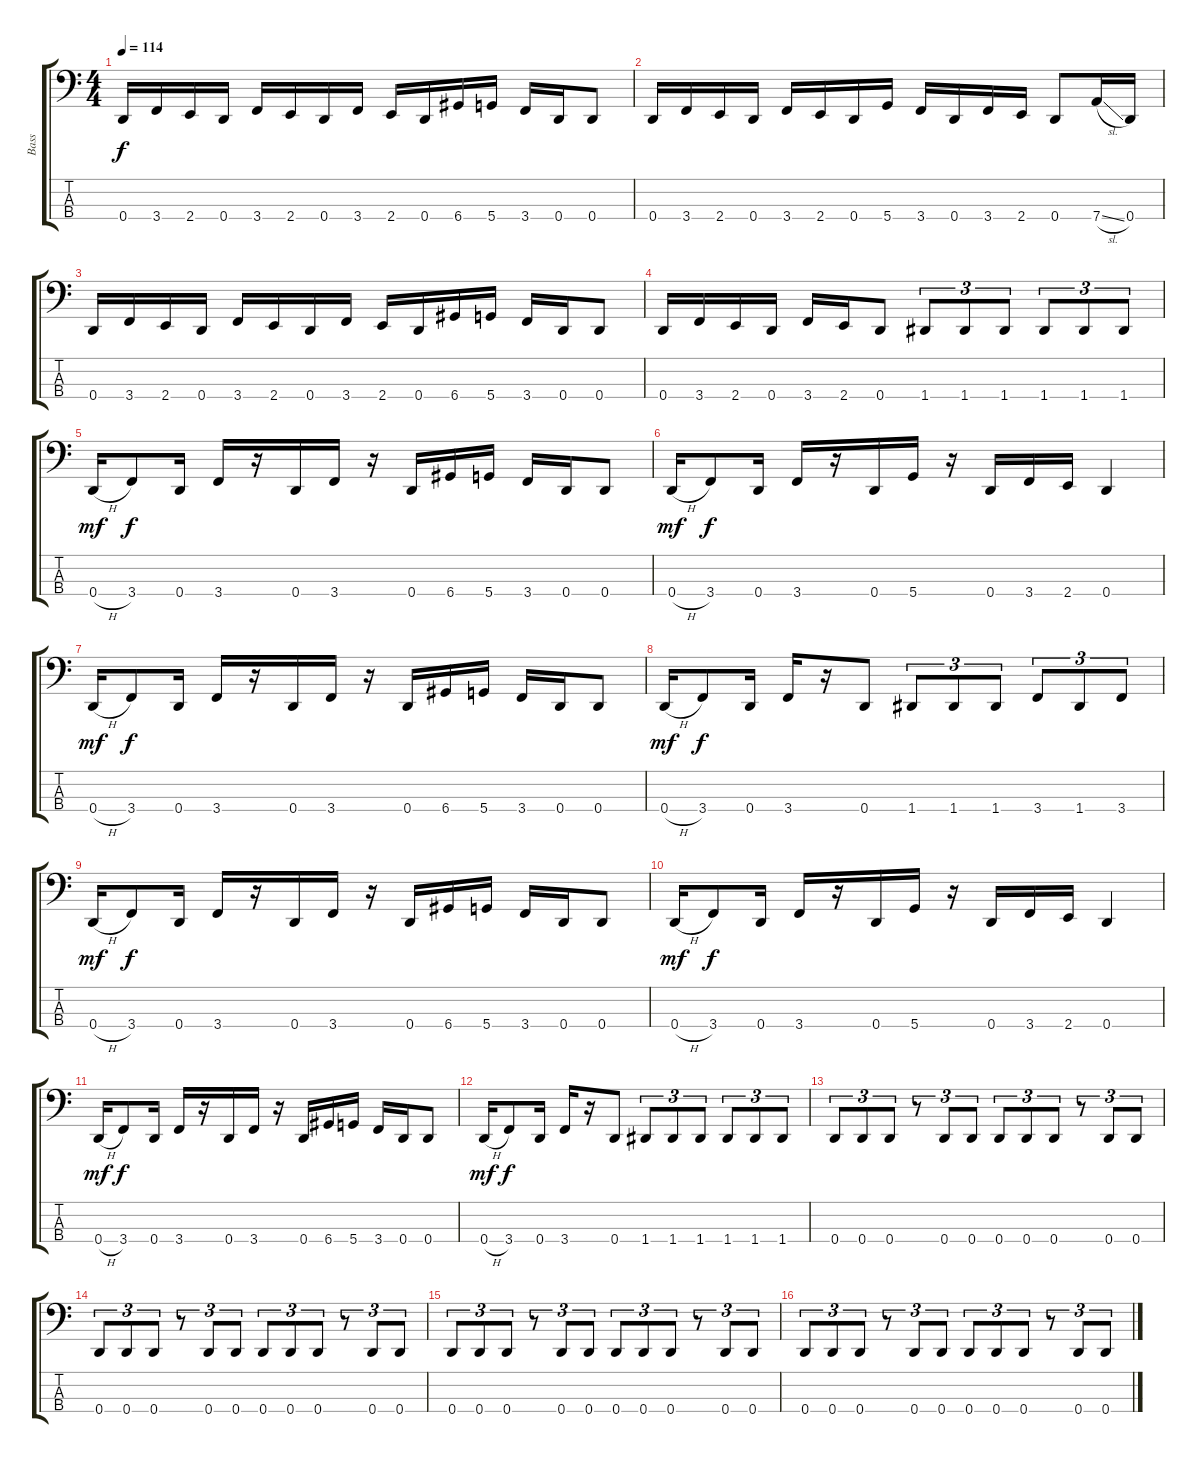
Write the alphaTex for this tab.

\track ("Bass" "Bass") {instrument electricbasspick}
\staff {score tabs}
\tuning (G2 D2 A1 D1) {hide}
\ts (4 4)
\tempo 114
\clef f4
\ks c
0.4.16{dy f} 3.4.16 2.4.16 0.4.16 3.4.16 2.4.16 0.4.16 3.4.16 2.4.16 0.4.16 6.4.16 5.4.16 3.4.16 0.4.16 0.4.8 |
0.4.16 3.4.16 2.4.16 0.4.16 3.4.16 2.4.16 0.4.16 5.4.16 3.4.16 0.4.16 3.4.16 2.4.16 0.4.8 7.4{sl}.16 0.4.16 |
0.4.16 3.4.16 2.4.16 0.4.16 3.4.16 2.4.16 0.4.16 3.4.16 2.4.16 0.4.16 6.4.16 5.4.16 3.4.16 0.4.16 0.4.8 |
0.4.16 3.4.16 2.4.16 0.4.16 3.4.16 2.4.16 0.4.8 1.4.8{tu (3 2)} 1.4.8{tu (3 2)} 1.4.8{tu (3 2)} 1.4.8{tu (3 2)} 1.4.8{tu (3 2)} 1.4.8{tu (3 2)} |
0.4{h}.16{dy mf} 3.4.8{dy f} 0.4.16 3.4.16 r.16 0.4.16 3.4.16 r.16 0.4.16 6.4.16 5.4.16 3.4.16 0.4.16 0.4.8 |
0.4{h}.16{dy mf} 3.4.8{dy f} 0.4.16 3.4.16 r.16 0.4.16 5.4.16 r.16 0.4.16 3.4.16 2.4.16 0.4.4 |
0.4{h}.16{dy mf} 3.4.8{dy f} 0.4.16 3.4.16 r.16 0.4.16 3.4.16 r.16 0.4.16 6.4.16 5.4.16 3.4.16 0.4.16 0.4.8 |
0.4{h}.16{dy mf} 3.4.8{dy f} 0.4.16 3.4.16 r.16 0.4.8 1.4.8{tu (3 2)} 1.4.8{tu (3 2)} 1.4.8{tu (3 2)} 3.4.8{tu (3 2)} 1.4.8{tu (3 2)} 3.4.8{tu (3 2)} |
0.4{h}.16{dy mf} 3.4.8{dy f} 0.4.16 3.4.16 r.16 0.4.16 3.4.16 r.16 0.4.16 6.4.16 5.4.16 3.4.16 0.4.16 0.4.8 |
0.4{h}.16{dy mf} 3.4.8{dy f} 0.4.16 3.4.16 r.16 0.4.16 5.4.16 r.16 0.4.16 3.4.16 2.4.16 0.4.4 |
0.4{h}.16{dy mf} 3.4.8{dy f} 0.4.16 3.4.16 r.16 0.4.16 3.4.16 r.16 0.4.16 6.4.16 5.4.16 3.4.16 0.4.16 0.4.8 |
0.4{h}.16{dy mf} 3.4.8{dy f} 0.4.16 3.4.16 r.16 0.4.8 1.4.8{tu (3 2)} 1.4.8{tu (3 2)} 1.4.8{tu (3 2)} 1.4.8{tu (3 2)} 1.4.8{tu (3 2)} 1.4.8{tu (3 2)} |
0.4.8{tu (3 2)} 0.4.8{tu (3 2)} 0.4.8{tu (3 2)} r.8{tu (3 2)} 0.4.8{tu (3 2)} 0.4.8{tu (3 2)} 0.4.8{tu (3 2)} 0.4.8{tu (3 2)} 0.4.8{tu (3 2)} r.8{tu (3 2)} 0.4.8{tu (3 2)} 0.4.8{tu (3 2)} |
0.4.8{tu (3 2)} 0.4.8{tu (3 2)} 0.4.8{tu (3 2)} r.8{tu (3 2)} 0.4.8{tu (3 2)} 0.4.8{tu (3 2)} 0.4.8{tu (3 2)} 0.4.8{tu (3 2)} 0.4.8{tu (3 2)} r.8{tu (3 2)} 0.4.8{tu (3 2)} 0.4.8{tu (3 2)} |
0.4.8{tu (3 2)} 0.4.8{tu (3 2)} 0.4.8{tu (3 2)} r.8{tu (3 2)} 0.4.8{tu (3 2)} 0.4.8{tu (3 2)} 0.4.8{tu (3 2)} 0.4.8{tu (3 2)} 0.4.8{tu (3 2)} r.8{tu (3 2)} 0.4.8{tu (3 2)} 0.4.8{tu (3 2)} |
0.4.8{tu (3 2)} 0.4.8{tu (3 2)} 0.4.8{tu (3 2)} r.8{tu (3 2)} 0.4.8{tu (3 2)} 0.4.8{tu (3 2)} 0.4.8{tu (3 2)} 0.4.8{tu (3 2)} 0.4.8{tu (3 2)} r.8{tu (3 2)} 0.4.8{tu (3 2)} 0.4.8{tu (3 2)}
